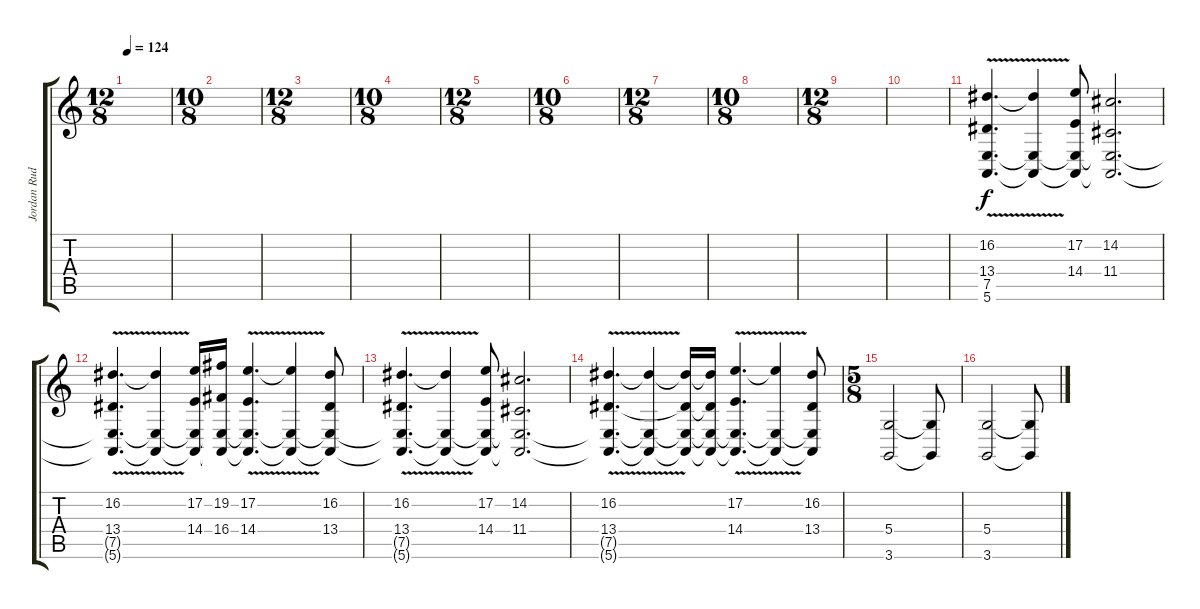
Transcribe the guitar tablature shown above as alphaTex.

\track ("Jordan Rudess Strings" "Jordan Rud") {instrument stringensemble1}
\staff {score tabs}
\tuning (E4 B3 G3 D3 A2 E2) {hide}
\ts (12 8)
\tempo 124
\clef g2
\ks c
|
\ts (10 8)
|
\ts (12 8)
|
\ts (10 8)
|
\ts (12 8)
|
\ts (10 8)
|
\ts (12 8)
|
\ts (10 8)
|
\ts (12 8)
|
|
(16.2{v} 13.4 7.5 5.6).4{d} (16.2{t} 7.5{t} 5.6{t}).4 (17.2 14.4 7.5{t} 5.6{t}).8 (14.2 11.4 7.5{t} 5.6{t}).2{d} |
(16.2{v} 13.4 7.5{t} 5.6{t}).4{d} (16.2{t} 7.5{t} 5.6{t}).4 (17.2 14.4 7.5{t} 5.6{t}).16 (19.2 16.4 7.5{t} 5.6{t}).16 (17.2{v} 14.4 7.5{t} 5.6{t}).4{d} (17.2{t} 7.5{t} 5.6{t}).4 (16.2 13.4 7.5{t} 5.6{t}).8 |
(16.2{v} 13.4 7.5{t} 5.6{t}).4{d} (16.2{t} 7.5{t} 5.6{t}).4 (17.2 14.4 7.5{t} 5.6{t}).8 (14.2 11.4 7.5{t} 5.6{t}).2{d} |
(16.2{v} 13.4 7.5{t} 5.6{t}).4{d} (16.2{t} 7.5{t} 5.6{t}).4 (16.2{t} 13.4{t} 7.5{t} 5.6{t}).16 (16.2{t} 13.4{t} 7.5{t} 5.6{t}).16 (17.2{v} 14.4 7.5{t} 5.6{t}).4{d} (17.2{t} 7.5{t} 5.6{t}).4 (16.2 13.4 7.5{t} 5.6{t}).8 |
\ts (5 8)
(5.4 3.6).2 (5.4{t} 3.6{t}).8 |
(5.4 3.6).2 (5.4{t} 3.6{t}).8
